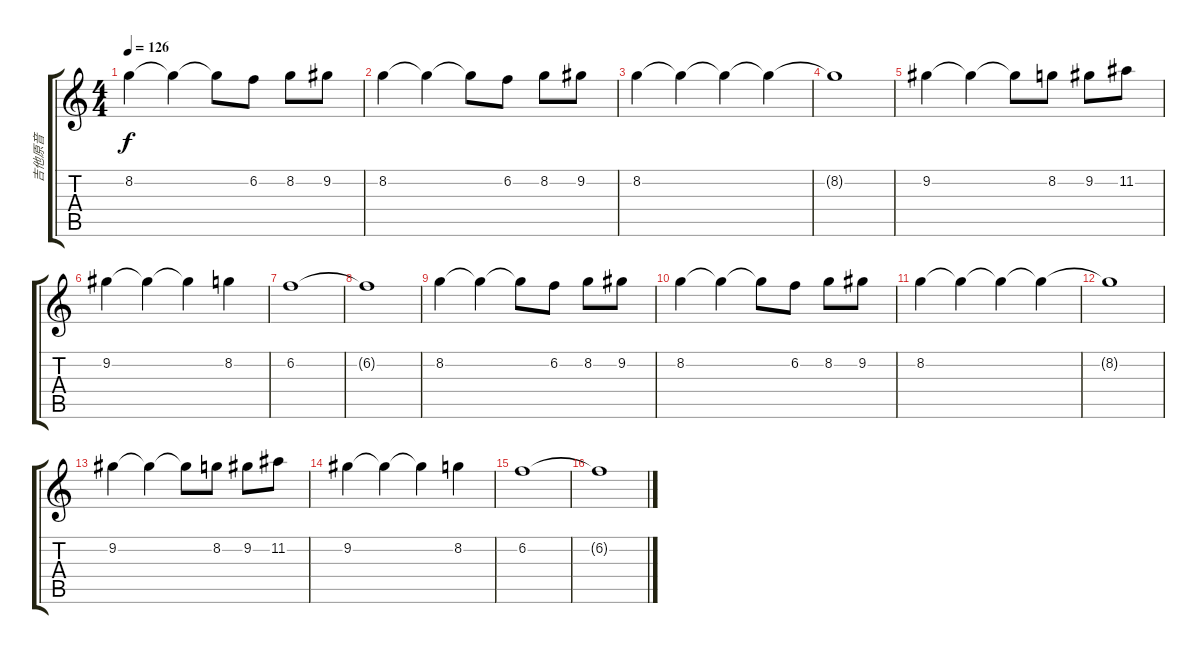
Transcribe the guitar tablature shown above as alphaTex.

\track ("吉他原音" "吉他原音") {instrument electricguitarclean}
\staff {score tabs}
\tuning (E4 B3 G3 D3 A2 E2) {hide}
\ts (4 4)
\tempo 126
\clef g2
\ks c
8.2.4{dy f} 8.2{t}.4 8.2{t}.8 6.2.8 8.2.8 9.2.8 |
8.2.4 8.2{t}.4 8.2{t}.8 6.2.8 8.2.8 9.2.8 |
8.2.4 8.2{t}.4 8.2{t}.4 8.2{t}.4 |
8.2{t}.1 |
9.2.4 9.2{t}.4 9.2{t}.8 8.2.8 9.2.8 11.2.8 |
9.2.4 9.2{t}.4 9.2{t}.4 8.2.4 |
6.2.1 |
6.2{t}.1 |
8.2.4 8.2{t}.4 8.2{t}.8 6.2.8 8.2.8 9.2.8 |
8.2.4 8.2{t}.4 8.2{t}.8 6.2.8 8.2.8 9.2.8 |
8.2.4 8.2{t}.4 8.2{t}.4 8.2{t}.4 |
8.2{t}.1 |
9.2.4 9.2{t}.4 9.2{t}.8 8.2.8 9.2.8 11.2.8 |
9.2.4 9.2{t}.4 9.2{t}.4 8.2.4 |
6.2.1 |
6.2{t}.1
